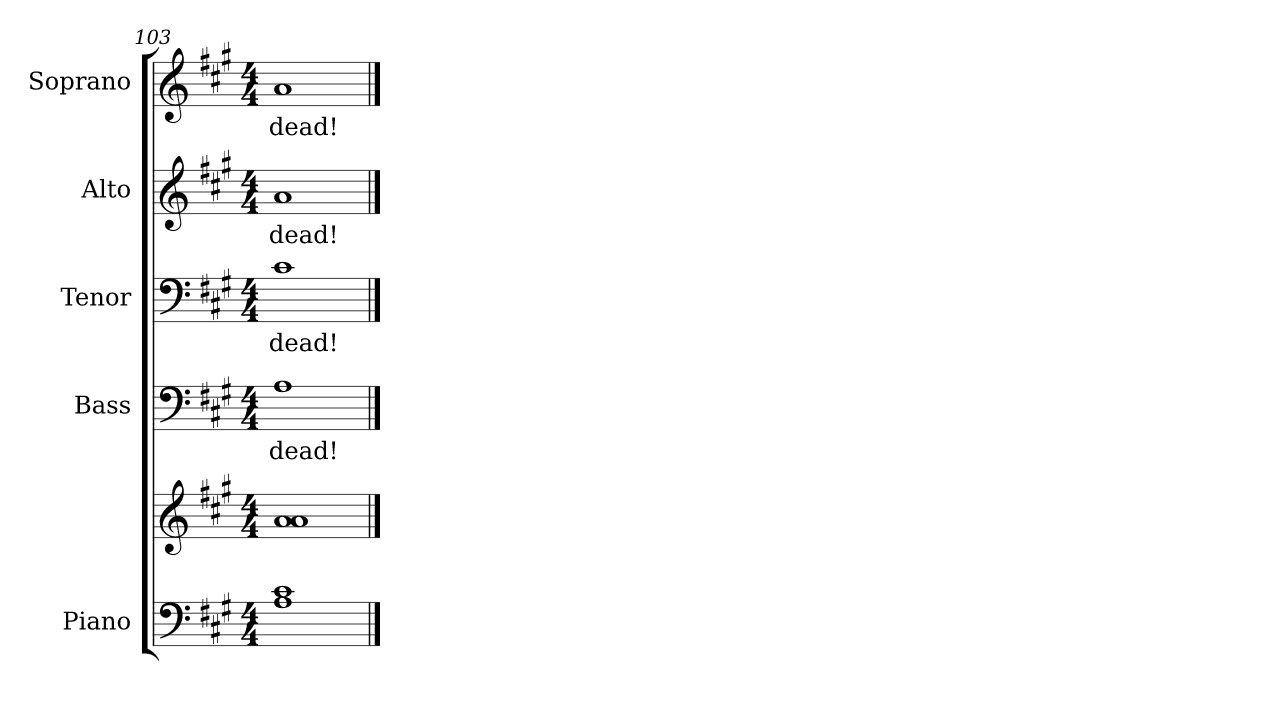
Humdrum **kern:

**kern	**kern	**kern	**text	**kern	**text	**kern	**text	**kern	**text
*part5	*part5	*part4	*part4	*part3	*part3	*part2	*part2	*part1	*part1
*staff6	*staff5	*staff4	*staff4	*staff3	*staff3	*staff2	*staff2	*staff1	*staff1
*I"Piano	*	*I"Bass	*	*I"Tenor	*	*I"Alto	*	*I"Soprano	*
*I'Pno.	*	*I'B.	*	*I'T.	*	*I'A.	*	*I'S.	*
!!LO:PB:g=z
*clefF4	*clefG2	*clefF4	*	*clefF4	*	*clefG2	*	*clefG2	*
*k[f#c#g#]	*k[f#c#g#]	*k[f#c#g#]	*	*k[f#c#g#]	*	*k[f#c#g#]	*	*k[f#c#g#]	*
*A:	*A:	*A:	*	*A:	*	*A:	*	*A:	*
*M4/4	*M4/4	*M4/4	*	*M4/4	*	*M4/4	*	*M4/4	*
=103	=103	=103	=103	=103	=103	=103	=103	=103	=103
!	!	!	!LO:LY:b:color=#000000	!	!	!	!	!	!
!	!	!	!	!	!LO:LY:b:color=#000000	!	!	!	!
!	!	!	!	!	!	!	!LO:LY:b:color=#000000	!	!
!	!	!	!	!	!	!	!	!	!LO:LY:b:color=#000000
1Ai 1c#i	1ai 1ai	1Ai	dead!	1c#i	dead!	1ai	dead!	1ai	dead!
==	==	==	==	==	==	==	==	==	==
*-	*-	*-	*-	*-	*-	*-	*-	*-	*-
